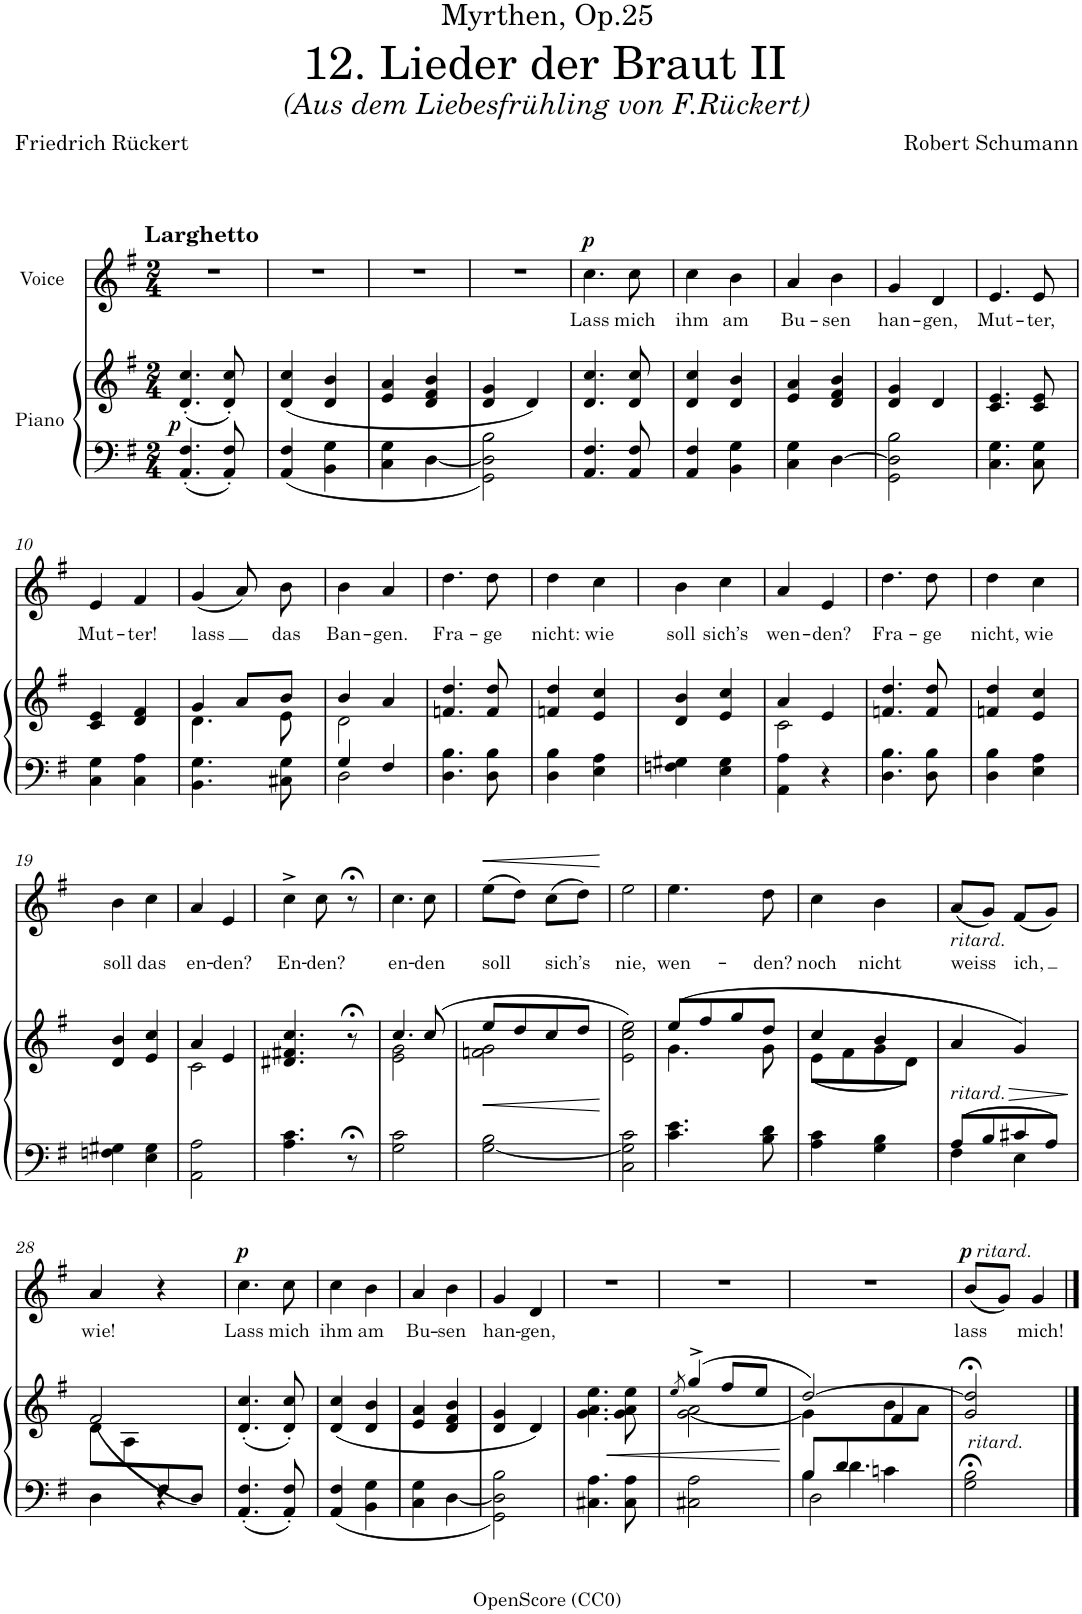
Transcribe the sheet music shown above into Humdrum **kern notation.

**kern	**kern	**dynam	**kern	**text	**dynam
*part2	*part2	*part2	*part1	*part1	*part1
*staff3	*staff2	*staff2/3	*staff1	*staff1	*staff1
*I"Piano	*	*	*I"Voice	*	*
*I'Pno	*	*	*	*	*
*clefF4	*clefG2	*	*clefG2	*	*
*k[f#]	*k[f#]	*	*k[f#]	*	*
*M2/4	*M2/4	*	*M2/4	*	*
=1	=1	=1	=1	=1	=1
!	!	!	!LO:TX:a:B:t=Larghetto	!	!
!	!	!LO:DY:b	!	!	!
4.AA/' 4.F#/'	(4.d/' 4.cc/'	p	2r	.	.
8AA/' 8F#/'	8d/' 8cc/')	.	.	.	.
=2	=2	=2	=2	=2	=2
4AA/ 4F#/	(4d/ 4cc/	.	2r	.	.
4BB\ 4G\	4d/ 4b/	.	.	.	.
=3	=3	=3	=3	=3	=3
4C\ 4G\	4e/ 4a/	.	2r	.	.
[<4D\	4d/ 4f#/ 4b/	.	.	.	.
=4	=4	=4	=4	=4	=4
2GG\ 2D\] 2B\	4d/ 4g/	.	2r	.	.
.	4d/)	.	.	.	.
=5	=5	=5	=5	=5	=5
!	!	!	!	!LO:LY:b	!LO:DY:a
4.AA/ 4.F#/	4.d/ 4.cc/	.	4.cc\	Lass	p
!	!	!	!	!LO:LY:b	!
8AA/ 8F#/	8d/ 8cc/	.	8cc\	mich	.
=6	=6	=6	=6	=6	=6
!	!	!	!	!LO:LY:b	!
4AA/ 4F#/	4d/ 4cc/	.	4cc\	ihm	.
!	!	!	!	!LO:LY:b	!
4BB\ 4G\	4d/ 4b/	.	4b\	am	.
=7	=7	=7	=7	=7	=7
!	!	!	!	!LO:LY:b	!
4C\ 4G\	4e/ 4a/	.	4a/	Bu-	.
!	!	!	!	!LO:LY:b	!
[4D\	4d/ 4f#/ 4b/	.	4b\	-sen	.
=8	=8	=8	=8	=8	=8
!	!	!	!	!LO:LY:b	!
2GG\ 2D\] 2B\	4d/ 4g/	.	4g/	han-	.
!	!	!	!	!LO:LY:b	!
.	4d/	.	4d/	-gen,	.
=9	=9	=9	=9	=9	=9
!	!	!	!	!LO:LY:b	!
4.C\ 4.G\	4.c/ 4.e/	.	4.e/	Mut-	.
!	!	!	!	!LO:LY:b	!
8C\ 8G\	8c/ 8e/	.	8e/	-ter,	.
!!LO:LB:g=z
=10	=10	=10	=10	=10	=10
!	!	!	!	!LO:LY:b	!
4C\ 4G\	4c/ 4e/	.	4e/	Mut-	.
!	!	!	!	!LO:LY:b	!
4C\ 4A\	4d/ 4f#/	.	4f#/	-ter!	.
=11	=11	=11	=11	=11	=11
*	*^	*	*	*	*
!	!	!	!	!	!LO:LY:b	!
4.BB\ 4.G\	4g/	4.d\	.	(4g/	lass	.
.	8a/L	.	.	8a/)	.	.
!	!	!	!	!	!LO:LY:b	!
8C#X\ 8G\	8b/J	8e\	.	8b\	das	.
=12	=12	=12	=12	=12	=12	=12
*^	*	*	*	*	*	*
!	!	!	!	!	!	!LO:LY:b	!
4G/	2D\	4b/	2d\	.	4b\	Ban-	.
!	!	!	!	!	!	!LO:LY:b	!
4F#/	.	4a/	.	.	4a/	-gen.	.
*v	*v	*	*	*	*	*	*
*	*v	*v	*	*	*	*
=13	=13	=13	=13	=13	=13
!	!	!	!	!LO:LY:b	!
4.D\ 4.B\	4.fn/ 4.dd/	.	4.dd\	Fra-	.
!	!	!	!	!LO:LY:b	!
8D\ 8B\	8f/ 8dd/	.	8dd\	-ge	.
=14	=14	=14	=14	=14	=14
!	!	!	!	!LO:LY:b	!
4D\ 4B\	4fn/ 4dd/	.	4dd\	nicht:	.
!	!	!	!	!LO:LY:b	!
4E\ 4A\	4e/ 4cc/	.	4cc\	wie	.
=15	=15	=15	=15	=15	=15
!	!	!	!	!LO:LY:b	!
4Fn\ 4G#X\	4d/ 4b/	.	4b\	soll	.
!	!	!	!	!LO:LY:b	!
4E\ 4G#\	4e/ 4cc/	.	4cc\	sich’s	.
=16	=16	=16	=16	=16	=16
*	*^	*	*	*	*
!	!	!	!	!	!LO:LY:b	!
4AA\ 4A\	4a/	2c\	.	4a/	wen-	.
!	!	!	!	!	!LO:LY:b	!
4r	4e/	.	.	4e/	-den?	.
*	*v	*v	*	*	*	*
=17	=17	=17	=17	=17	=17
!	!	!	!	!LO:LY:b	!
4.D\ 4.B\	4.fn/ 4.dd/	.	4.dd\	Fra-	.
!	!	!	!	!LO:LY:b	!
8D\ 8B\	8f/ 8dd/	.	8dd\	-ge	.
=18	=18	=18	=18	=18	=18
!	!	!	!	!LO:LY:b	!
4D\ 4B\	4fn/ 4dd/	.	4dd\	nicht,	.
!	!	!	!	!LO:LY:b	!
4E\ 4A\	4e/ 4cc/	.	4cc\	wie	.
!!LO:LB:g=z
=19	=19	=19	=19	=19	=19
!	!	!	!	!LO:LY:b	!
4Fn\ 4G#X\	4d/ 4b/	.	4b\	soll	.
!	!	!	!	!LO:LY:b	!
4E\ 4G#\	4e/ 4cc/	.	4cc\	das	.
=20	=20	=20	=20	=20	=20
*	*^	*	*	*	*
!	!	!	!	!	!LO:LY:b	!
2AA\ 2A\	4a/	2c\	.	4a/	en-	.
!	!	!	!	!	!LO:LY:b	!
.	4e/	.	.	4e/	-den?	.
*	*v	*v	*	*	*	*
=21	=21	=21	=21	=21	=21
!	!	!	!	!LO:LY:b	!
4.A\ 4.c\	4.d#X/ 4.f#X/ 4.cc/	.	4cc^\	En-	.
!	!	!	!	!LO:LY:b	!
.	.	.	8cc\	-den?	.
8r;<	8r;<	.	8r;<	.	.
=22	=22	=22	=22	=22	=22
*	*^	*	*	*	*
!	!	!	!	!	!LO:LY:b	!
2G\ 2c\	4.cc/	2e\ 2g\	.	4.cc\	en-	.
!	!	!	!	!	!LO:LY:b	!
.	(8cc/	.	.	8cc\	-den	.
=23	=23	=23	=23	=23	=23	=23
!	!	!	!LO:HP:b	!	!LO:LY:b	!LO:HP:b
[2G\ 2B\	8ee/L	2fn\ 2g\	<	(8ee\L	soll	<
.	8dd/	.	.	8dd\J)	.	.
!	!	!	!	!	!LO:LY:b	!
.	8cc/	.	.	(8cc\L	sich’s	.
.	8dd/J	.	.	8dd\J)	.	.
*	*v	*v	*	*	*	*
.	.	[	.	.	[
=24	=24	=24	=24	=24	=24
!	!	!	!	!LO:LY:b	!
2C\ 2G\] 2c\	2e\ 2cc\ 2ee\)	.	2ee\	nie,	.
=25	=25	=25	=25	=25	=25
*	*^	*	*	*	*
!	!	!	!	!	!LO:LY:b	!
4.c\ 4.e\	(8ee/L	4.g\	.	4.ee\	wen-	.
.	8ff#/	.	.	.	.	.
.	8gg/	.	.	.	.	.
!	!	!	!	!	!LO:LY:b	!
8B\ 8d\	8dd/J	8g\	.	8dd\	-den?	.
=26	=26	=26	=26	=26	=26	=26
!	!	!	!	!	!LO:LY:b	!
4A\ 4c\	4cc/	(8e\L	.	4cc\	noch	.
.	.	8f#\	.	.	.	.
!	!	!	!	!	!LO:LY:b	!
4G\ 4B\	4b/	8g\	.	4b\	nicht	.
.	.	8d\J)	.	.	.	.
=27	=27	=27	=27	=27	=27	=27
*^	*	*	*	*	*	*
!	!	!	!	!	!LO:TX:b:i:t=ritard.	!	!
!	!	!LO:TX:b:i:t=ritard.	!	!	!	!	!
!	!	!	!	!LO:HP:b	!	!LO:LY:b	!
*	*	*v	*v	*	*	*	*
8A/L	4F#\	4a/	>	(8a/L	weiss	.
8B/	.	.	.	8g/J)	.	.
!	!	!	!	!	!LO:LY:b	!
8c#X/	4E\	4g/)	.	(8f#/L	ich,	.
8A/J	.	.	.	8g/J)	.	.
*v	*v	*	*	*	*	*
.	.	]	.	.	.
!!LO:LB:g=z
=28	=28	=28	=28	=28	=28
*^	*^	*	*	*	*
!	!	!	!	!	!	!LO:LY:b	!
4ryy	4D\	(2f#/	8d\L	.	4a/	wie!	.
.	.	.	8A\	.	.	.	.
8F#/	4r	.	4ryy	.	4r	.	.
8D/J)	.	.	.	.	.	.	.
*v	*v	*	*	*	*	*	*
*	*v	*v	*	*	*	*
=29	=29	=29	=29	=29	=29
!	!	!	!	!LO:LY:b	!LO:DY:a
4.AA/' 4.F#/'	(4.d/' 4.cc/'	.	4.cc\	Lass	p
!	!	!	!	!LO:LY:b	!
8AA/' 8F#/'	8d/' 8cc/')	.	8cc\	mich	.
=30	=30	=30	=30	=30	=30
!	!	!	!	!LO:LY:b	!
4AA/ 4F#/	(4d/ 4cc/	.	4cc\	ihm	.
!	!	!	!	!LO:LY:b	!
4BB\ 4G\	4d/ 4b/	.	4b\	am	.
=31	=31	=31	=31	=31	=31
!	!	!	!	!LO:LY:b	!
4C\ 4G\	4e/ 4a/	.	4a/	Bu-	.
!	!	!	!	!LO:LY:b	!
[<4D\	4d/ 4f#/ 4b/	.	4b\	-sen	.
=32	=32	=32	=32	=32	=32
!	!	!	!	!LO:LY:b	!
2GG\ 2D\] 2B\	4d/ 4g/	.	4g/	han-	.
!	!	!	!	!LO:LY:b	!
.	4d/)	.	4d/	-gen,	.
=33	=33	=33	=33	=33	=33
!	!	!LO:HP:b	!	!	!
4.C#X\ 4.A\	4.g\ 4.a\ 4.ee\	<	2r	.	.
8C#\ 8A\	8g\ 8a\ 8ee\	.	.	.	.
=34	=34	=34	=34	=34	=34
.	8qee/	.	.	.	.
*	*^	*	*	*	*
2C#X\ 2A\	(4gg^/	[2g\ 2a\	.	2r	.	.
.	8ff#/L	.	.	.	.	.
.	8ee/J	.	.	.	.	.
*	*v	*v	*	*	*	*
.	.	[	.	.	.
=35	=35	=35	=35	=35	=35
*^	*^	*	*	*	*
*	*^	*	*^	*	*	*	*
*	*	*^	*	*	*	*	*	*	*
8B/L	2D\	8ryy	4B\	[2dd/)	4g\]	4ryy	.	2r	.	.
8d/	.	4.d\	.	.	.	.	.	.	.	.
4ryy	.	.	4cn\	.	4f#/	8b\	.	.	.	.
.	.	.	.	.	.	8a\J	.	.	.	.
*v	*v	*v	*v	*	*	*	*	*	*	*
=36	=36	=36	=36	=36	=36	=36	=36
!	!LO:TX:b:i:t=ritard.	!	!	!	!	!	!
!	!	!	!	!	!	!LO:LY:b	!LO:DY:a
!	!	!	!	!	!	!	!LO:DY:n=1:a
*	*v	*v	*v	*	*	*	*
2G\;< 2B\;<	2g/;< 2dd/];<	.	(8b/L	lass	p other-dynamics
.	.	.	8g/J)	.	.
!	!	!	!	!LO:LY:b	!
.	.	.	4g/	mich!	.
==	==	==	==	==	==
*-	*-	*-	*-	*-	*-
